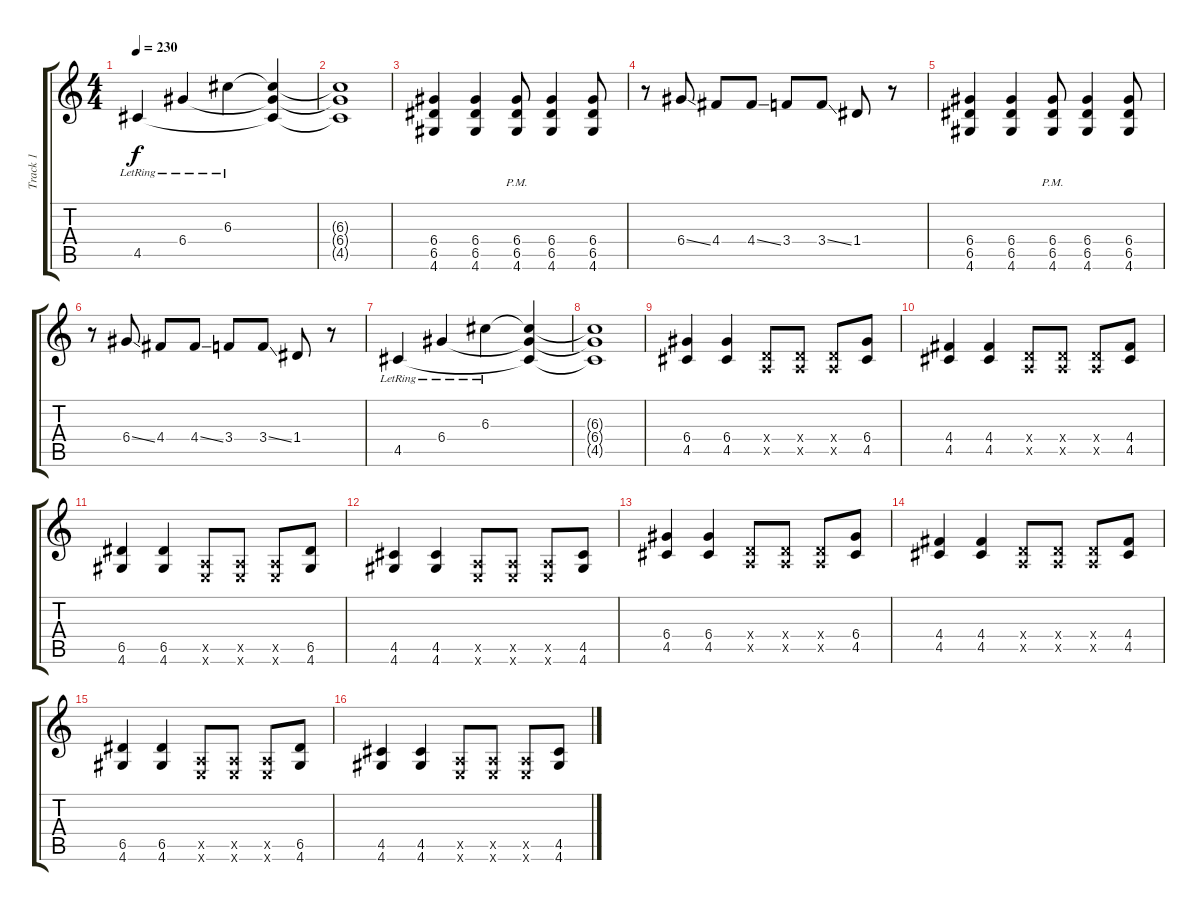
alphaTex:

\track ("Track 1" "Track 1") {instrument distortionguitar}
\staff {score tabs}
\tuning (E4 B3 G3 D3 A2 E2) {hide}
\ts (4 4)
\tempo 230
\clef g2
\ks c
4.5{lr}.4{dy f} 6.4{lr}.4 6.3{lr}.4 (6.3{t} 6.4{t} 4.5{t}).4 |
(6.3{t} 6.4{t} 4.5{t}).1 |
(6.4 6.5 4.6).4 (6.4 6.5 4.6).4 (6.4{pm} 6.5 4.6).8 (6.4 6.5 4.6).4 (6.4 6.5 4.6).8 |
r.8 6.4{ss}.8 4.4.8 4.4{ss}.8 3.4.8 3.4{ss}.8 1.4.8 r.8 |
(6.4 6.5 4.6).4 (6.4 6.5 4.6).4 (6.4 6.5{pm} 4.6).8 (6.4 6.5 4.6).4 (6.4 6.5 4.6).8 |
r.8 6.4{ss}.8 4.4.8 4.4{ss}.8 3.4.8 3.4{ss}.8 1.4.8 r.8 |
4.5{lr}.4 6.4{lr}.4 6.3{lr}.4 (6.3{t} 6.4{t} 4.5{t}).4 |
(6.3{t} 6.4{t} 4.5{t}).1 |
(6.4 4.5).4 (6.4 4.5).4 (0.4{x} 0.5{x}).8 (0.4{x} 0.5{x}).8 (0.4{x} 0.5{x}).8 (6.4 4.5).8 |
(4.4 4.5).4 (4.4 4.5).4 (0.4{x} 0.5{x}).8 (0.4{x} 0.5{x}).8 (0.4{x} 0.5{x}).8 (4.4 4.5).8 |
(6.5 4.6).4 (6.5 4.6).4 (0.5{x} 0.6{x}).8 (0.5{x} 0.6{x}).8 (0.5{x} 0.6{x}).8 (6.5 4.6).8 |
(4.5 4.6).4 (4.5 4.6).4 (0.5{x} 0.6{x}).8 (0.5{x} 0.6{x}).8 (0.5{x} 0.6{x}).8 (4.5 4.6).8 |
(6.4 4.5).4 (6.4 4.5).4 (0.4{x} 0.5{x}).8 (0.4{x} 0.5{x}).8 (0.4{x} 0.5{x}).8 (6.4 4.5).8 |
(4.4 4.5).4 (4.4 4.5).4 (0.4{x} 0.5{x}).8 (0.4{x} 0.5{x}).8 (0.4{x} 0.5{x}).8 (4.4 4.5).8 |
(6.5 4.6).4 (6.5 4.6).4 (0.5{x} 0.6{x}).8 (0.5{x} 0.6{x}).8 (0.5{x} 0.6{x}).8 (6.5 4.6).8 |
(4.5 4.6).4 (4.5 4.6).4 (0.5{x} 0.6{x}).8 (0.5{x} 0.6{x}).8 (0.5{x} 0.6{x}).8 (4.5 4.6).8
